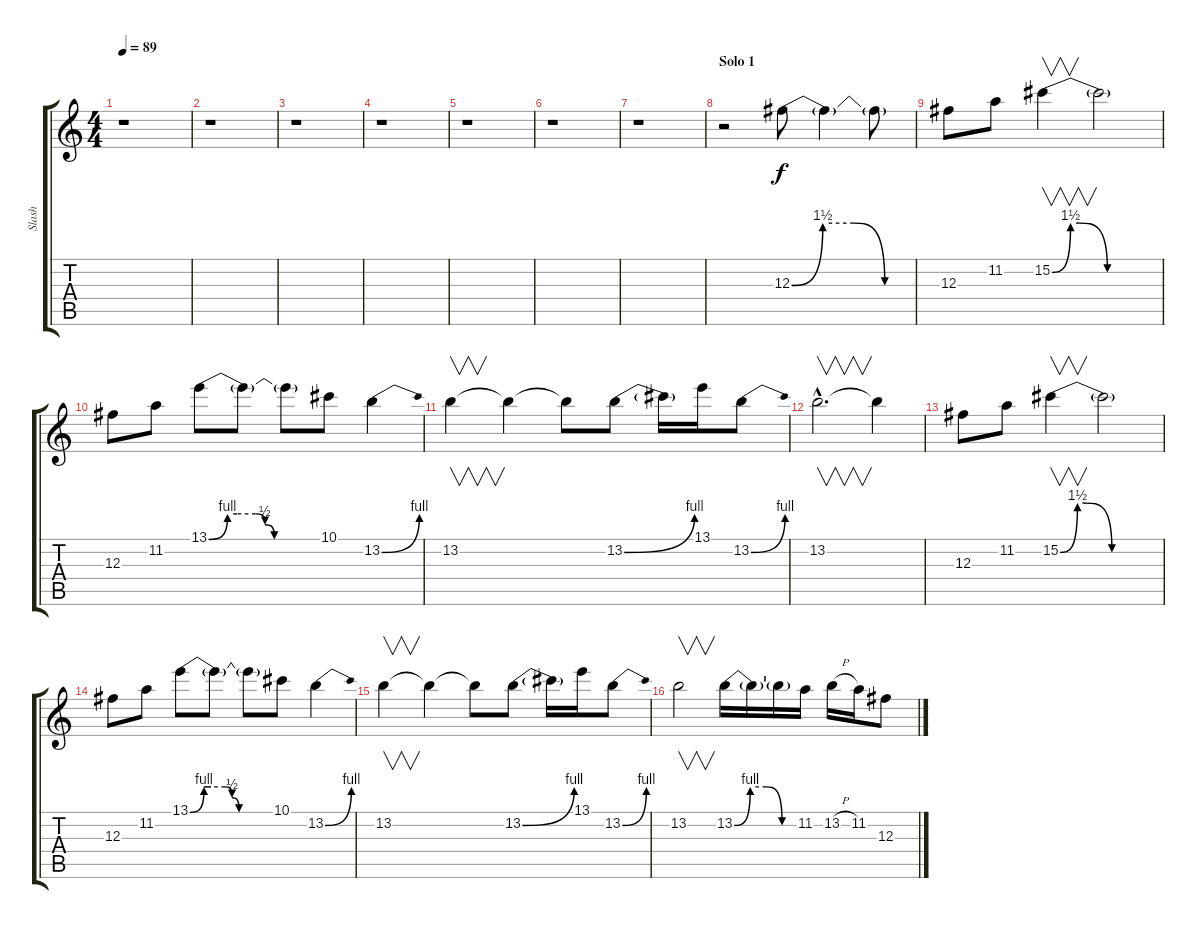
\track ("Slash" "Slash") {instrument distortionguitar}
\staff {score tabs}
\tuning (Eb4 Bb3 Gb3 Db3 Ab2 Eb2) {hide}
\ts (4 4)
\tempo 89
\clef g2
\ks c
r.1{dy f instrument distortionguitar} |
r.1 |
r.1 |
r.1 |
r.1 |
r.1 |
r.1 |
\section ("" "Solo 1")
r.2 12.3{be (custom 0 0 15 6 30 6 45 0 60 0)}.8 12.3{t}.4 12.3{t}.8 |
12.3.8 11.2.8 15.2{be (custom 0 0 10 6 15 6 30 0 60 0)}.4{v} 15.2{t}.2 |
12.3.8 11.2.8 13.1{be (custom 0 0 10 4 15 4 25 4 30 2 35 0 45 0 60 0)}.8 13.1{t}.8 13.1{t}.8 10.1.8 13.2{be (bend 0 0 60 4)}.4 |
13.2.4{v} 13.2{t}.4 13.2{t}.8 13.2{be (bend 0 0 60 4)}.8 13.2{t}.16 13.1.16 13.2{be (bend 0 0 60 4)}.8 |
13.2{hac}.2{v d} 13.2{t}.4 |
12.3.8 11.2.8 15.2{be (custom 0 0 10 6 15 6 30 0 60 0)}.4{v} 15.2{t}.2 |
12.3.8 11.2.8 13.1{be (custom 0 0 10 4 15 4 25 4 30 2 35 0 45 0 60 0)}.8 13.1{t}.8 13.1{t}.8 10.1.8 13.2{be (bend 0 0 60 4)}.4 |
13.2.4{v} 13.2{t}.4 13.2{t}.8 13.2{be (bend 0 0 60 4)}.8 13.2{t}.16 13.1.16 13.2{be (bend 0 0 60 4)}.8 |
13.2.2{v} 13.2{be (custom 0 0 15 4 30 4 45 0 60 0)}.16 13.2{t}.16 13.2{t}.16 11.2.16 13.2{h}.16 11.2.16 12.3.8
